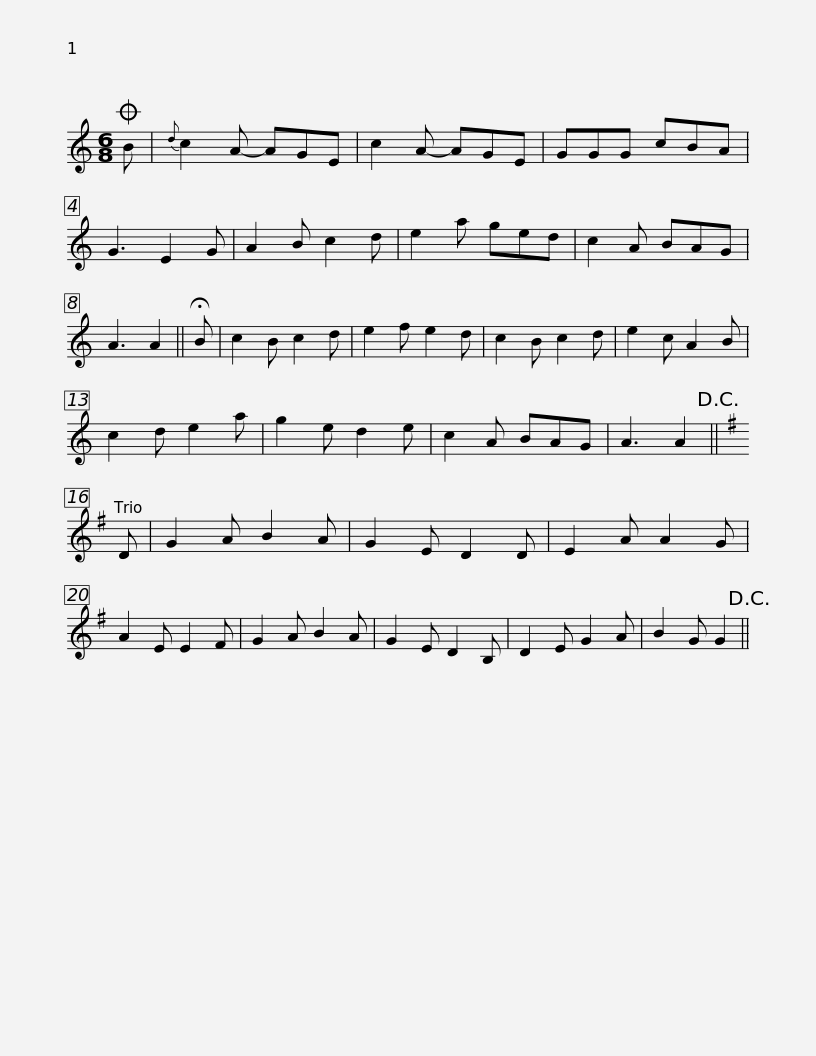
X:1
L:1/8
M:6/8
I:linebreak $
K:C
V:1 treble
V:1
O B |{d} c2 A- AGE | c2 A- AGE | GGG cBA | G3 E2 G | %5
 A2 B c2 d | e2 a ged | c2 A BAG | A3 A2 || !fermata!B |$ %10
 c2 B c2 d | e2 f e2 d | c2 B c2 d | e2 c A2 B | c2 d e2 a | %15
 g2 e d2 e | c2 A BAG | A3 A2!D.C.! ||[K:G] D | G2 A B2 A |$ %20
 G2 E D2 D | E2 A A2 G | A2 E E2 F | G2 A B2 A | G2 E D2 B, | %25
 D2 E G2 A | B2 G G2!D.C.! || %27
